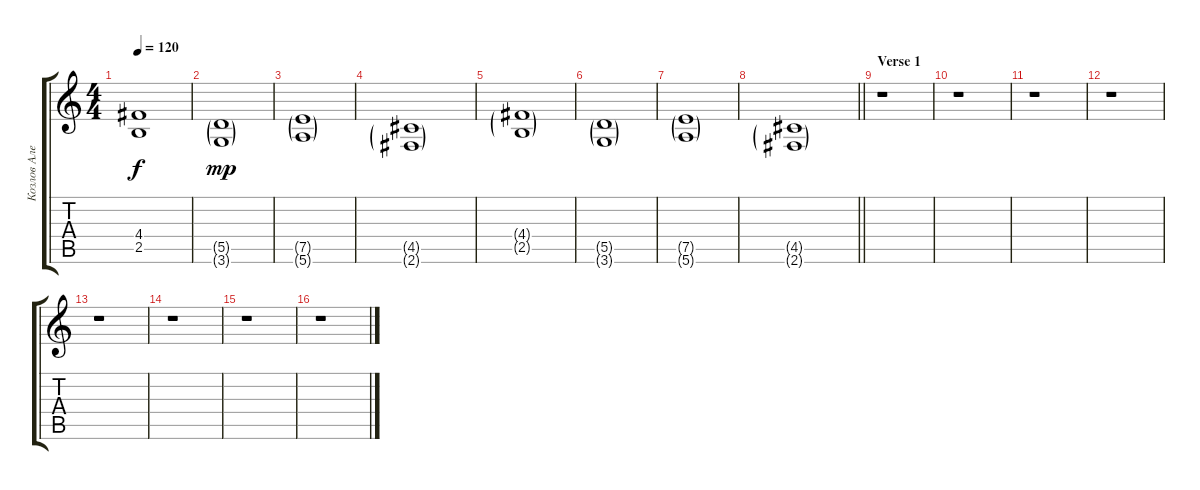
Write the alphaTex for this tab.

\track ("Козлов Александр  ( Ритм гитара )" "Козлов Але") {instrument distortionguitar}
\staff {score tabs}
\tuning (E4 B3 G3 D3 A2 E2) {hide}
\ts (4 4)
\tempo 120
\clef g2
\ks c
(4.4 2.5).1{dy f} |
(5.5{g} 3.6{g}).1{dy mp} |
(7.5{g} 5.6{g}).1 |
(4.5{g} 2.6{g}).1 |
(4.4{g} 2.5{g}).1 |
(5.5{g} 3.6{g}).1 |
(7.5{g} 5.6{g}).1 |
\barLineRight lightlight
(4.5{g} 2.6{g}).1 |
\section ("" "Verse 1")
r.1 |
r.1 |
r.1 |
r.1 |
r.1 |
r.1 |
r.1 |
r.1
